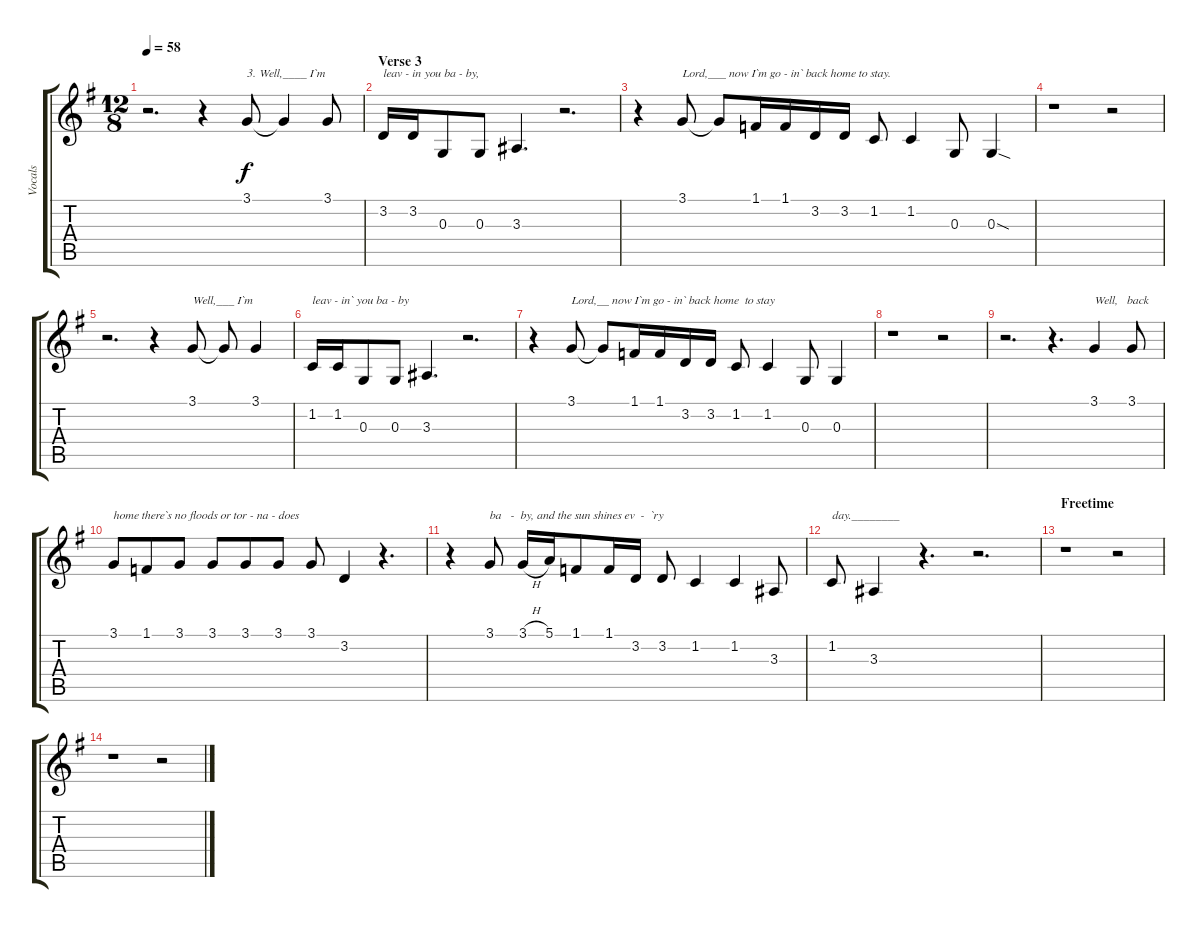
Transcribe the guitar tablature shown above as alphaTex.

\track ("Vocals" "Vocals") {instrument tenorsax}
\staff {score tabs}
\tuning (E4 B3 G3 D3 A2 E2) {hide}
\ts (12 8)
\tempo 58
\clef g2
\ks g
r.2{d dy f} r.4 3.1.8{txt "3. Well,____ I`m"} 3.1{t}.4 3.1.8 |
\section ("" "Verse 3")
3.2.16{txt "leav - in you ba - by,"} 3.2.16 0.3.8 0.3.8 3.3.4{d} r.2{d} |
r.4 3.1.8{txt "Lord,___ now I`m go - in` back home to stay."} 3.1{t}.8 1.1.16 1.1.16 3.2.16 3.2.16 1.2.8 1.2.4 0.3.8 0.3{sod}.4 |
r.1 r.2 |
r.2{d} r.4 3.1.8{txt "Well,___ I`m"} 3.1{t}.8 3.1.4 |
1.2.16{txt "leav - in` you ba - by"} 1.2.16 0.3.8 0.3.8 3.3.4{d} r.2{d} |
r.4 3.1.8{txt "Lord,__ now I`m go - in` back home  to stay"} 3.1{t}.8 1.1.16 1.1.16 3.2.16 3.2.16 1.2.8 1.2.4 0.3.8 0.3.4 |
r.1 r.2 |
r.2{d} r.4{d} 3.1.4{txt "Well,   back"} 3.1.8 |
3.1.8{txt "home there`s no floods or tor - na - does"} 1.1.8 3.1.8 3.1.8 3.1.8 3.1.8 3.1.8 3.2.4 r.4{d} |
r.4 3.1.8{txt "ba   -  by, and the sun shines ev  -  `ry"} 3.1{h}.16 5.1.16 1.1.8 1.1.16 3.2.16 3.2.8 1.2.4 1.2.4 3.3.8 |
1.2.8{txt "day.________"} 3.3.4 r.4{d} r.2{d} |
\section ("" "Freetime")
r.1 r.2 |
r.1 r.2
